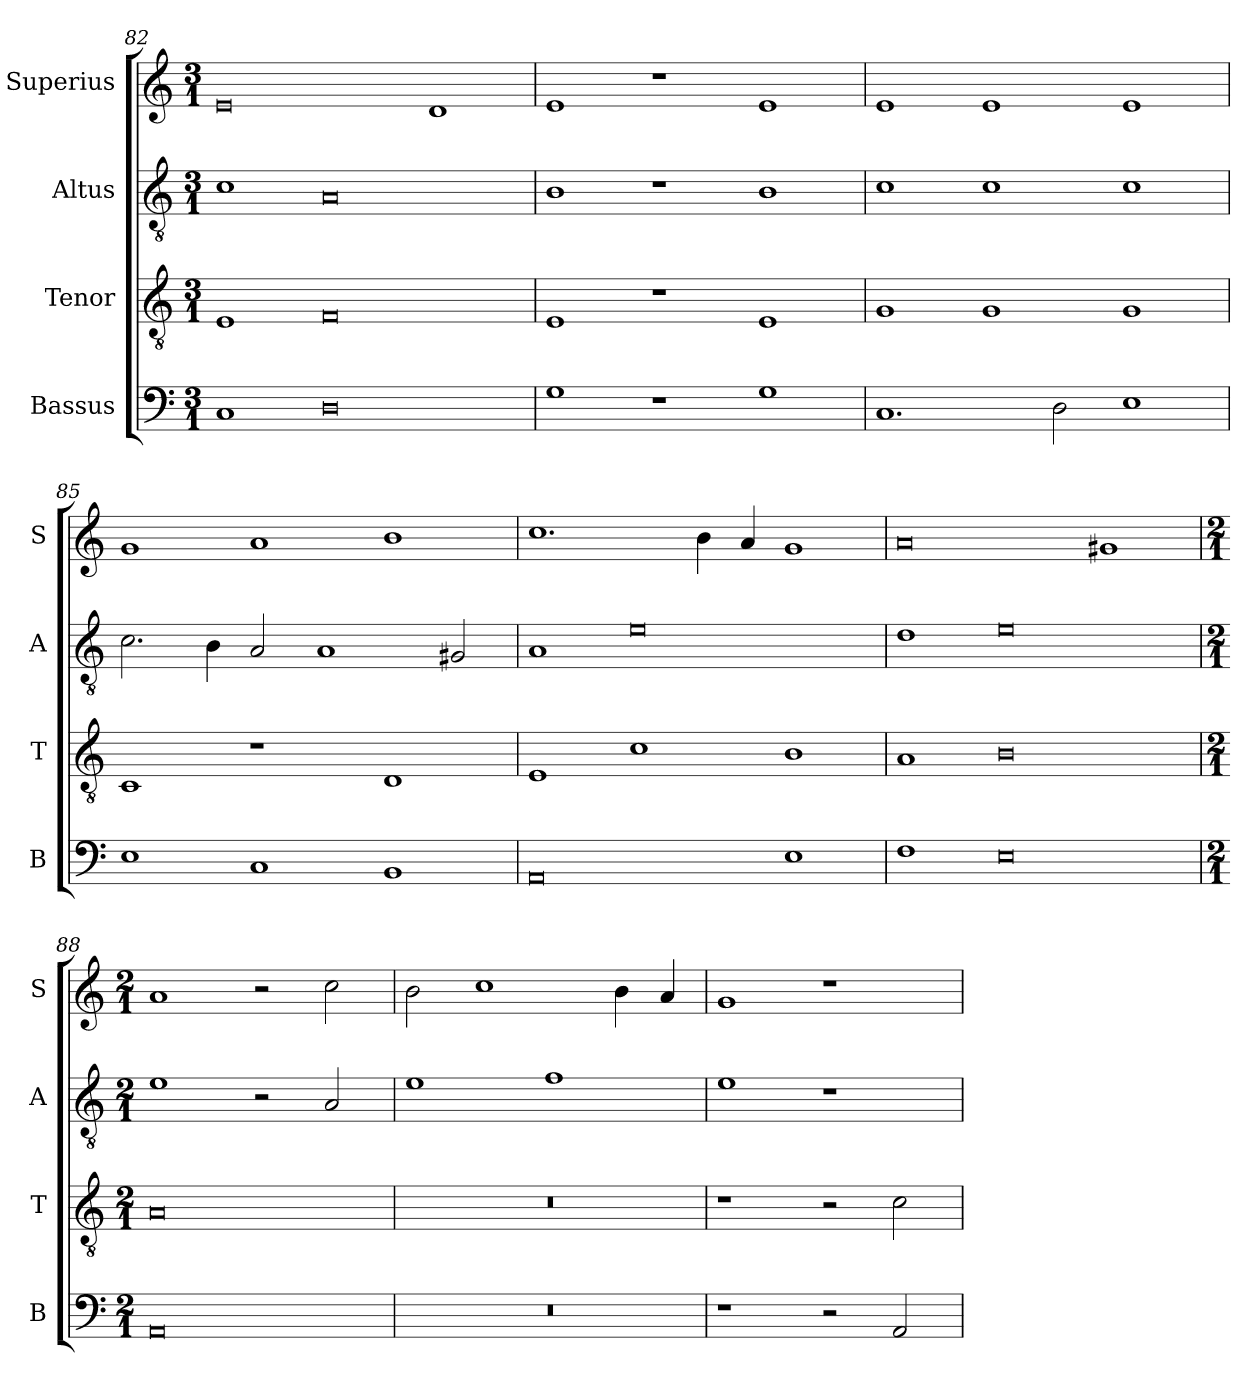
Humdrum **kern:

**kern	**kern	**kern	**kern
*part4	*part3	*part2	*part1
*staff4	*staff3	*staff2	*staff1
*I"Bassus	*I"Tenor	*I"Altus	*I"Superius
*I'B	*I'T	*I'A	*I'S
*clefF4	*clefGv2	*clefGv2	*clefG2
*k[]	*k[]	*k[]	*k[]
*M3/1	*M3/1	*M3/1	*M3/1
=82	=82	=82	=82
1C	1E	1c	0e
0D	0F	0A	.
.	.	.	1d
=83	=83	=83	=83
1G	1E	1B	1e
1r	1r	1r	1r
1G	1E	1B	1e
=84	=84	=84	=84
1.C	1G	1c	1e
.	1G	1c	1e
2D\	.	.	.
1E	1G	1c	1e
=85	=85	=85	=85
1E	1C	2.c\	1g
.	.	4B\	.
1C	1r	2A/	1a
.	.	1A	.
1BB	1D	.	1b
.	.	2G#X/	.
=86	=86	=86	=86
0AA	1E	1A	1.cc
.	1c	0e	.
.	.	.	4b\
.	.	.	4a/
1E	1B	.	1g
=87	=87	=87	=87
1F	1A	1d	0a
0E	0B	0e	.
.	.	.	1g#X
=88	=88	=88	=88
*M2/1	*M2/1	*M2/1	*M2/1
0AA	0A	1e	1a
.	.	2r	2r
.	.	2A/	2cc\
=89	=89	=89	=89
0r	0r	1e	2b\
.	.	.	1cc
.	.	1f	.
.	.	.	4b\
.	.	.	4a/
=90	=90	=90	=90
1r	1r	1e	1g
2r	2r	1r	1r
2AA/	2c\	.	.
=	=	=	=
*-	*-	*-	*-
